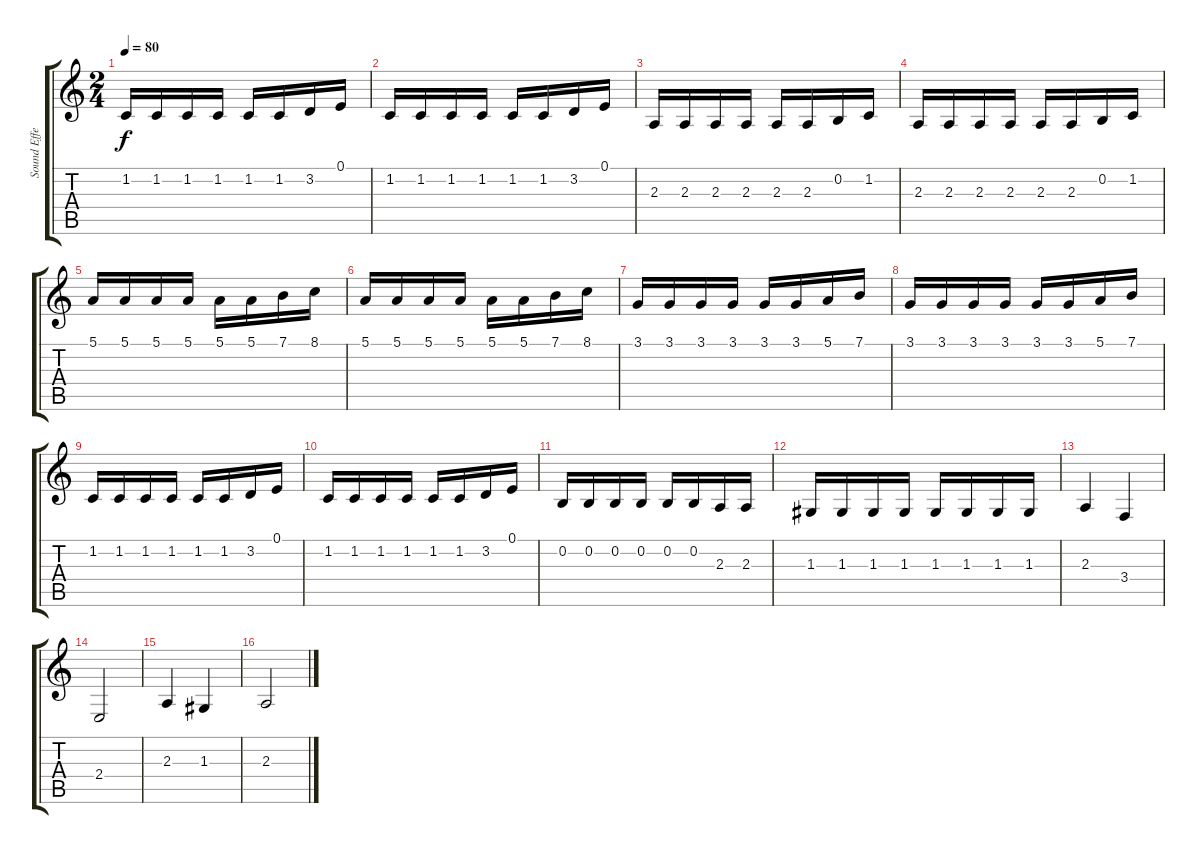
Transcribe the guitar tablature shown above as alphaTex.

\track ("Sound Effects" "Sound Effe") {instrument seashore}
\staff {score tabs}
\tuning (E4 B3 G3 D3 A2 E2) {hide}
\ts (2 4)
\tempo 80
\clef g2
\ks aminor
1.2.16{dy f} 1.2.16 1.2.16 1.2.16 1.2.16 1.2.16 3.2.16 0.1.16 |
1.2.16 1.2.16 1.2.16 1.2.16 1.2.16 1.2.16 3.2.16 0.1.16 |
2.3.16 2.3.16 2.3.16 2.3.16 2.3.16 2.3.16 0.2.16 1.2.16 |
2.3.16 2.3.16 2.3.16 2.3.16 2.3.16 2.3.16 0.2.16 1.2.16 |
5.1.16{volume 7 instrument koto} 5.1.16 5.1.16 5.1.16 5.1.16 5.1.16 7.1.16 8.1.16 |
5.1.16{volume 7 instrument koto} 5.1.16 5.1.16 5.1.16 5.1.16 5.1.16 7.1.16 8.1.16 |
3.1.16 3.1.16 3.1.16 3.1.16 3.1.16 3.1.16 5.1.16 7.1.16 |
3.1.16 3.1.16 3.1.16 3.1.16 3.1.16 3.1.16 5.1.16 7.1.16 |
1.2.16 1.2.16 1.2.16 1.2.16 1.2.16 1.2.16 3.2.16 0.1.16 |
1.2.16 1.2.16 1.2.16 1.2.16 1.2.16 1.2.16 3.2.16 0.1.16 |
0.2.16 0.2.16 0.2.16 0.2.16 0.2.16 0.2.16 2.3.16 2.3.16 |
1.3.16 1.3.16 1.3.16 1.3.16 1.3.16 1.3.16 1.3.16 1.3.16 |
2.3.4{volume 8 instrument fiddle} 3.4.4 |
2.4.2 |
2.3.4 1.3.4 |
2.3.2
